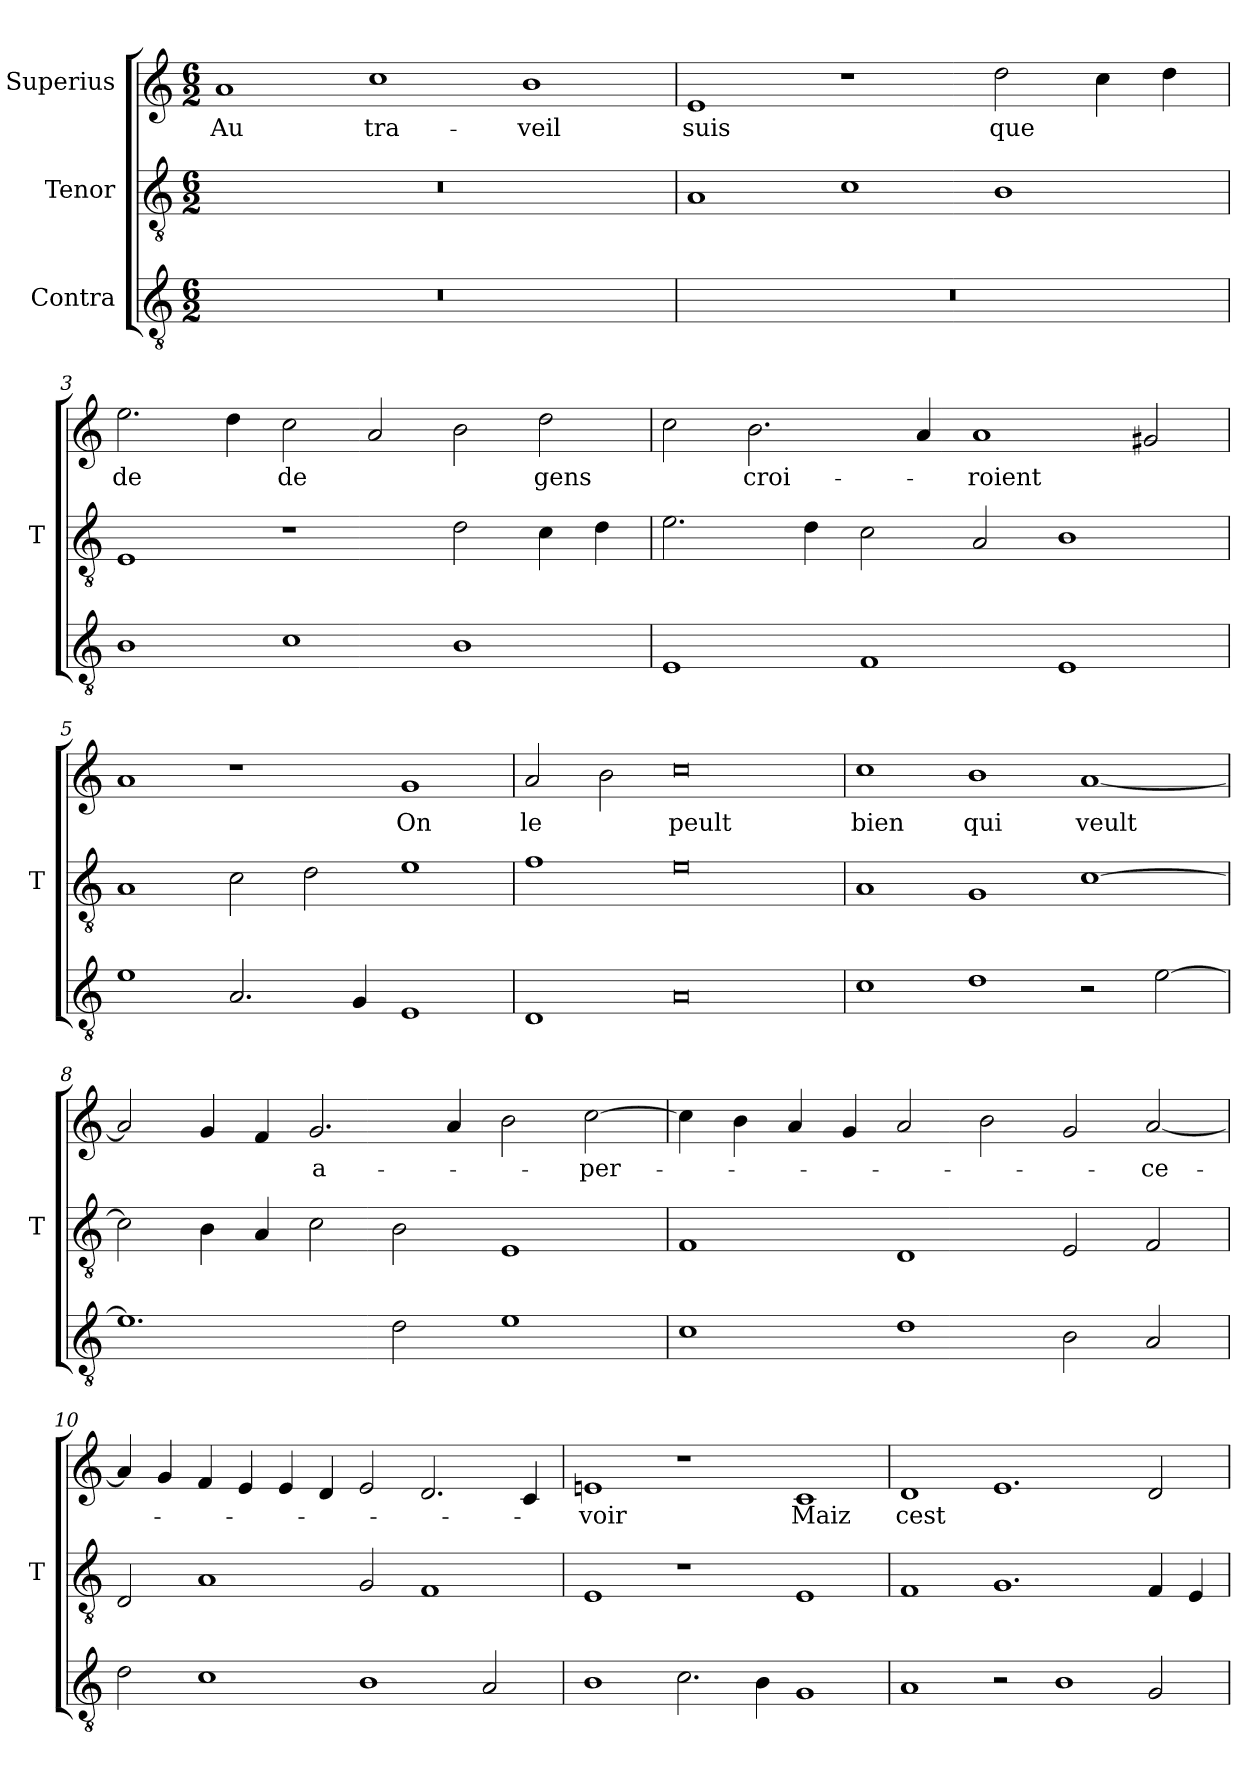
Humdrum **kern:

**kern	**kern	**kern	**text
*part3	*part2	*part1	*part1
*staff3	*staff2	*staff1	*staff1
*I"Contra	*I"Tenor	*I"Superius	*
*	*I'T	*	*
*clefGv2	*clefGv2	*clefG2	*
*M6/2	*M6/2	*M6/2	*
=1	=1	=1	=1
0.r	0.r	1a	-Au
.	.	1cc	tra-
.	.	1b	-veil
=2	=2	=2	=2
0.r	1A	1e	-suis
.	1c	1r	.
.	1B	2dd	-que
.	.	4cc	.
.	.	4dd	.
=3	=3	=3	=3
1B	1E	2.ee	-de
.	.	4dd	.
1c	1r	2cc	-de
.	.	2a	.
1B	2d	2b	.
.	4c	2dd	-gens
.	4d	.	.
=4	=4	=4	=4
1E	2.e	2cc	.
.	.	2.b	croi-
.	4d	.	.
1F	2c	.	.
.	.	4a	.
.	2A	1a	-roient
1E	1B	.	.
.	.	2g#X	.
=5	=5	=5	=5
1e	1A	1a	.
2.A	2c	1r	.
.	2d	.	.
4G	.	.	.
1E	1e	1g	-On
=6	=6	=6	=6
1D	1f	2a	-le
.	.	2b	.
0A	0e	0cc	-peult
=7	=7	=7	=7
1c	1A	1cc	-bien
1d	1G	1b	-qui
2r	[1c	[1a	-veult
[2e	.	.	.
=8	=8	=8	=8
1.e]	2c]	2a]	.
.	4B	4g	.
.	4A	4f	.
.	2c	2.g	a-
2d	2B	.	.
.	.	4a	.
1e	1E	2b	.
.	.	[2cc	-per-
=9	=9	=9	=9
1c	1F	4cc]	.
.	.	4b	.
.	.	4a	.
.	.	4g	.
1d	1D	2a	.
.	.	2b	.
2B	2E	2g	.
2A	2F	[2a	-ce-
=10	=10	=10	=10
2d	2D	4a]	.
.	.	4g	.
1c	1A	4f	.
.	.	4e	.
.	.	4e	.
.	.	4d	.
1B	2G	2e	.
.	1F	2.d	.
2A	.	.	.
.	.	4c	.
=11	=11	=11	=11
1B	1E	1en	-voir
2.c	1r	1r	.
4B	.	.	.
1G	1E	1c	-Maiz
=12	=12	=12	=12
1A	1F	1d	-cest
2r	1.G	1.e	.
1B	.	.	.
2G	4F	2d	.
.	4E	.	.
=	=	=	=
*-	*-	*-	*-
